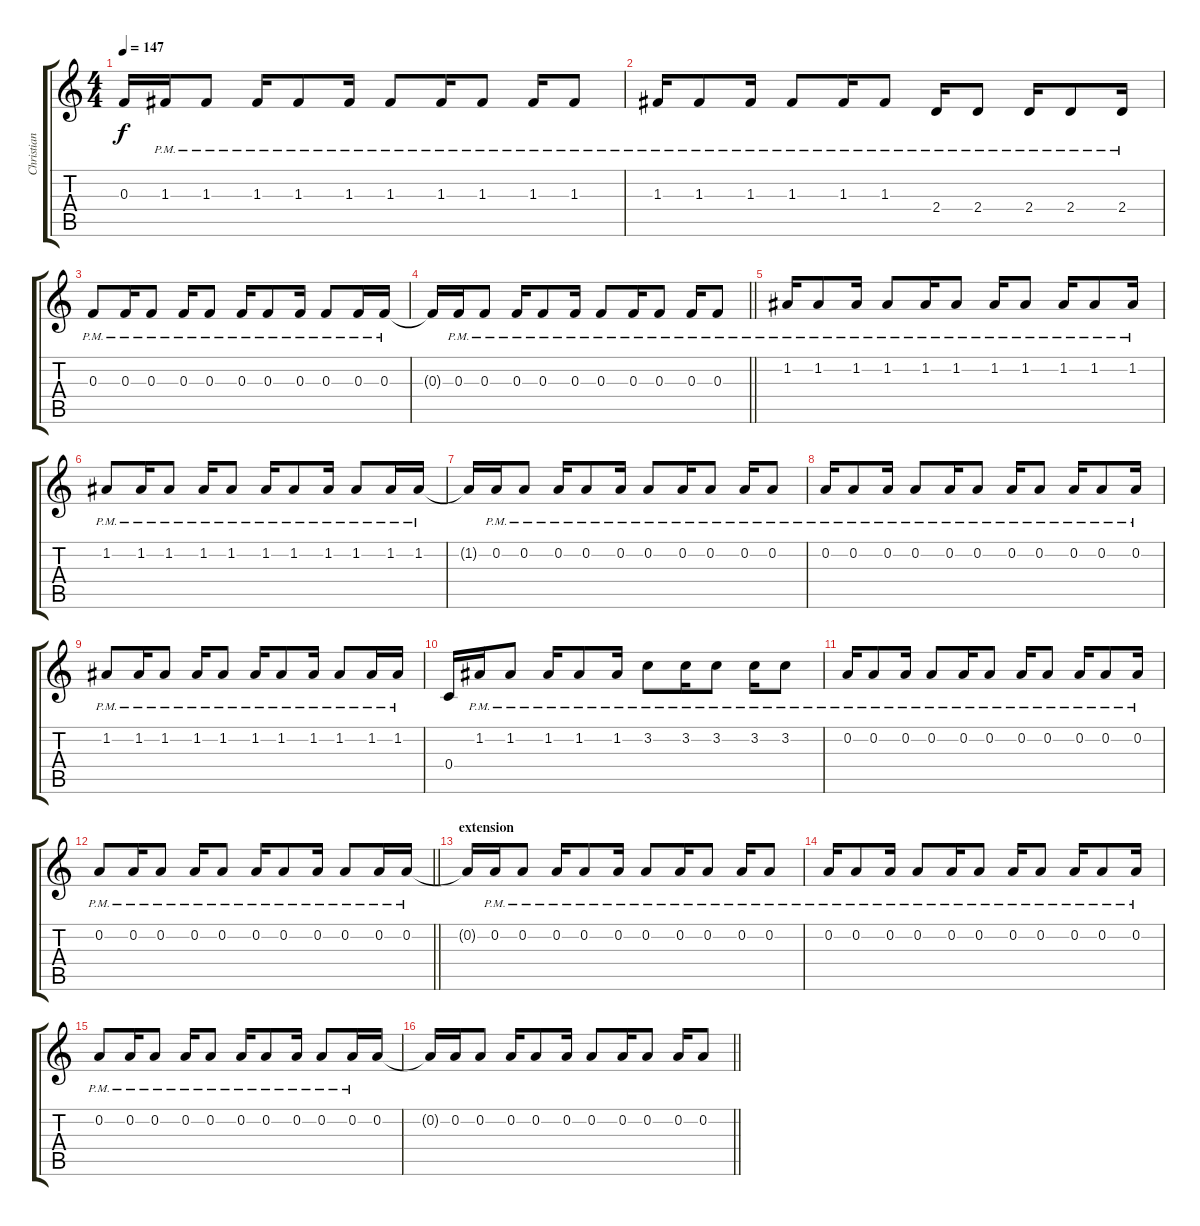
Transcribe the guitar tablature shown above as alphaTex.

\track ("Christian Andreu - LEAD GUITAR" "Christian ") {instrument overdrivenguitar}
\staff {score tabs}
\tuning (D4 A3 F3 C3 G2 D2) {hide}
\ts (4 4)
\tempo 147
\clef g2
\ks c
0.3{t}.16{dy f} 1.3{pm}.16 1.3{pm}.8 1.3{pm}.16 1.3{pm}.8 1.3{pm}.16 1.3{pm}.8 1.3{pm}.16 1.3{pm}.8 1.3{pm}.16 1.3{pm}.8 |
1.3{pm}.16 1.3{pm}.8 1.3{pm}.16 1.3{pm}.8 1.3{pm}.16 1.3{pm}.8 2.4{pm}.16 2.4{pm}.8 2.4{pm}.16 2.4{pm}.8 2.4{pm}.16 |
0.3{pm}.8 0.3{pm}.16 0.3{pm}.8 0.3{pm}.16 0.3{pm}.8 0.3{pm}.16 0.3{pm}.8 0.3{pm}.16 0.3{pm}.8 0.3{pm}.16 0.3{pm}.16 |
\barLineRight lightlight
0.3{t}.16 0.3{pm}.16 0.3{pm}.8 0.3{pm}.16 0.3{pm}.8 0.3{pm}.16 0.3{pm}.8 0.3{pm}.16 0.3{pm}.8 0.3{pm}.16 0.3{pm}.8 |
\section ("" "")
1.2{pm}.16 1.2{pm}.8 1.2{pm}.16 1.2{pm}.8 1.2{pm}.16 1.2{pm}.8 1.2{pm}.16 1.2{pm}.8 1.2{pm}.16 1.2{pm}.8 1.2{pm}.16 |
1.2{pm}.8 1.2{pm}.16 1.2{pm}.8 1.2{pm}.16 1.2{pm}.8 1.2{pm}.16 1.2{pm}.8 1.2{pm}.16 1.2{pm}.8 1.2{pm}.16 1.2{pm}.16 |
1.2{t}.16 0.2{pm}.16 0.2{pm}.8 0.2{pm}.16 0.2{pm}.8 0.2{pm}.16 0.2{pm}.8 0.2{pm}.16 0.2{pm}.8 0.2{pm}.16 0.2{pm}.8 |
0.2{pm}.16 0.2{pm}.8 0.2{pm}.16 0.2{pm}.8 0.2{pm}.16 0.2{pm}.8 0.2{pm}.16 0.2{pm}.8 0.2{pm}.16 0.2{pm}.8 0.2{pm}.16 |
1.2{pm}.8 1.2{pm}.16 1.2{pm}.8 1.2{pm}.16 1.2{pm}.8 1.2{pm}.16 1.2{pm}.8 1.2{pm}.16 1.2{pm}.8 1.2{pm}.16 1.2{pm}.16 |
0.4.16 1.2{pm}.16 1.2{pm}.8 1.2{pm}.16 1.2{pm}.8 1.2{pm}.16 3.2{pm}.8 3.2{pm}.16 3.2{pm}.8 3.2{pm}.16 3.2{pm}.8 |
0.2{pm}.16 0.2{pm}.8 0.2{pm}.16 0.2{pm}.8 0.2{pm}.16 0.2{pm}.8 0.2{pm}.16 0.2{pm}.8 0.2{pm}.16 0.2{pm}.8 0.2{pm}.16 |
\barLineRight lightlight
0.2{pm}.8 0.2{pm}.16 0.2{pm}.8 0.2{pm}.16 0.2{pm}.8 0.2{pm}.16 0.2{pm}.8 0.2{pm}.16 0.2{pm}.8 0.2{pm}.16 0.2{pm}.16 |
\section ("" "extension")
0.2{t}.16 0.2{pm}.16 0.2{pm}.8 0.2{pm}.16 0.2{pm}.8 0.2{pm}.16 0.2{pm}.8 0.2{pm}.16 0.2{pm}.8 0.2{pm}.16 0.2{pm}.8 |
0.2{pm}.16 0.2{pm}.8 0.2{pm}.16 0.2{pm}.8 0.2{pm}.16 0.2{pm}.8 0.2{pm}.16 0.2{pm}.8 0.2{pm}.16 0.2{pm}.8 0.2{pm}.16 |
0.2{pm}.8 0.2{pm}.16 0.2{pm}.8 0.2{pm}.16 0.2{pm}.8 0.2{pm}.16 0.2{pm}.8 0.2{pm}.16 0.2{pm}.8 0.2{pm}.16 0.2.16 |
\barLineRight lightlight
0.2{t}.16 0.2.16 0.2.8 0.2.16 0.2.8 0.2.16 0.2.8 0.2.16 0.2.8 0.2.16 0.2.8
